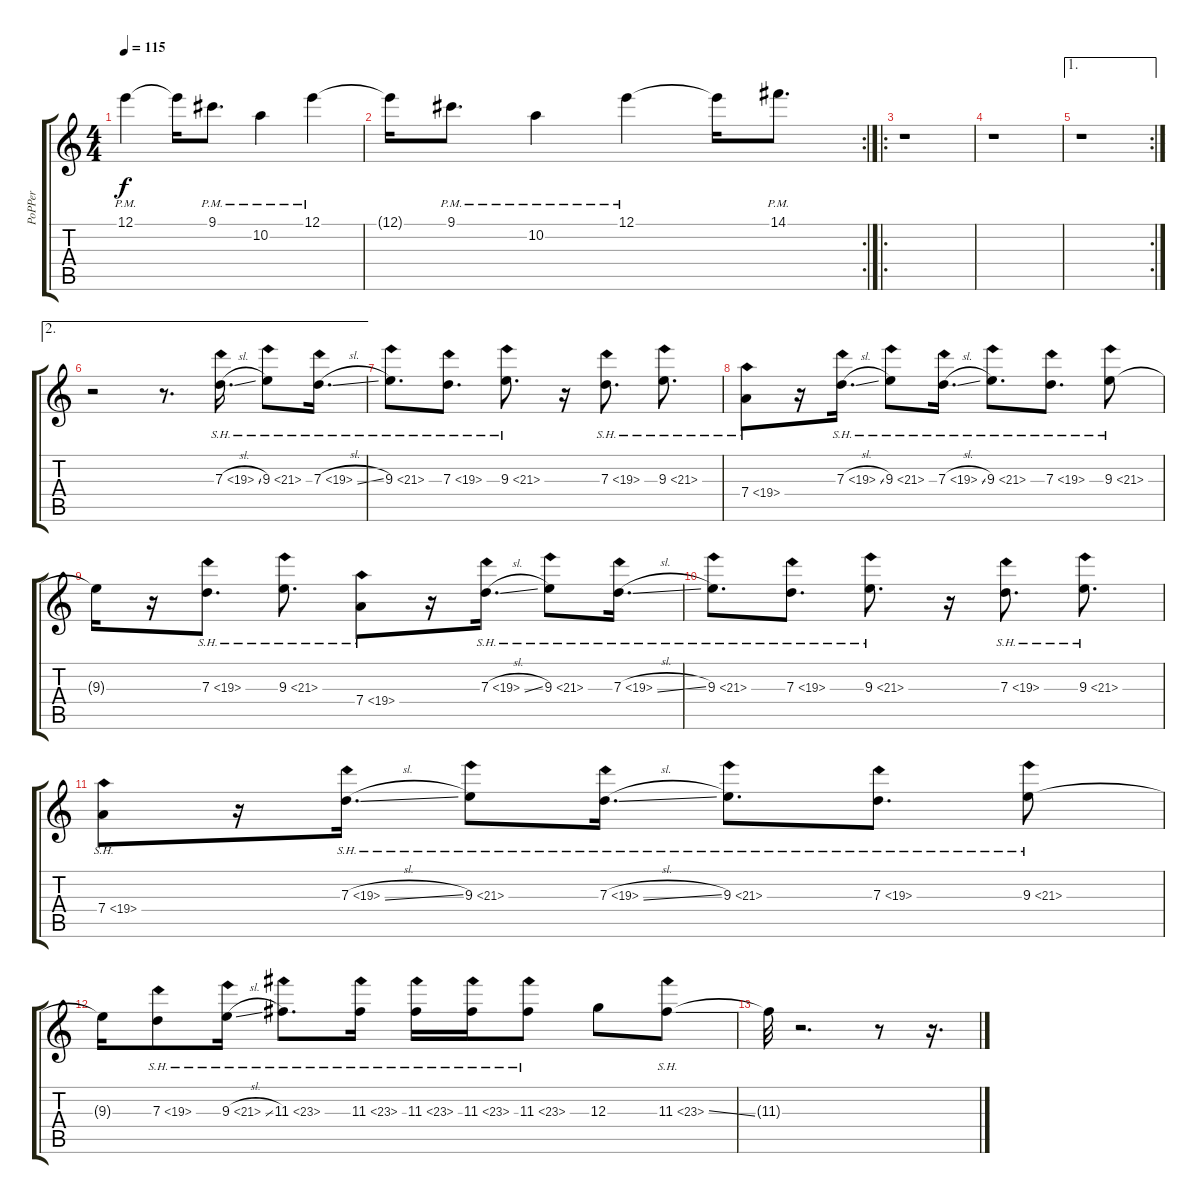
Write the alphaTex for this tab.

\track ("PoPPer" "PoPPer") {instrument overdrivenguitar}
\staff {score tabs}
\tuning (E4 B3 G3 D3 A2 E2) {hide}
\ts (4 4)
\tempo 115
\clef g2
\ks c
12.1{pm}.4{dy f} 12.1{t}.16 9.1{pm}.8{d} 10.2{pm}.4 12.1{pm}.4 |
\rc 2
12.1{t}.16 9.1{pm}.8{d} 10.2{pm}.4 12.1{pm}.4 12.1{t}.16 14.1{pm}.8{d} |
\ro
r.1 |
r.1 |
\ae 1
\rc 2
r.1 |
\ae 2
r.2 r.8{d} 7.3{sh 12 sl}.16{d} 9.3{sh 12}.8 7.3{sh 12 sl}.16{d} |
9.3{sh 12}.8{d} 7.3{sh 12}.8{d} 9.3{sh 12}.8{d} r.16 7.3{sh 12}.8{d} 9.3{sh 12}.8{d} |
7.4{sh 12}.8 r.16 7.3{sh 12 sl}.16{d} 9.3{sh 12}.8 7.3{sh 12 sl}.16{d} 9.3{sh 12}.8{d} 7.3{sh 12}.8{d} 9.3{sh 12}.8 |
9.3{t}.16 r.16 7.3{sh 12}.8{d} 9.3{sh 12}.8{d} 7.4{sh 12}.8 r.16 7.3{sh 12 sl}.16{d} 9.3{sh 12}.8 7.3{sh 12 sl}.16{d} |
9.3{sh 12}.8{d} 7.3{sh 12}.8{d} 9.3{sh 12}.8{d} r.16 7.3{sh 12}.8{d} 9.3{sh 12}.8{d} |
7.4{sh 12}.8 r.16 7.3{sh 12 sl}.16{d} 9.3{sh 12}.8 7.3{sh 12 sl}.16{d} 9.3{sh 12}.8{d} 7.3{sh 12}.8{d} 9.3{sh 12}.8 |
9.3{t}.16 7.3{sh 12}.8 9.3{sh 12 sl}.16 11.3{sh 12}.8{d} 11.3{sh 12}.16 11.3{sh 12}.16 11.3{sh 12}.16 11.3{sh 12}.8 12.3.8 11.3{sh 12 ss}.8 |
11.3{t}.32 r.2{d} r.8 r.16{d}
